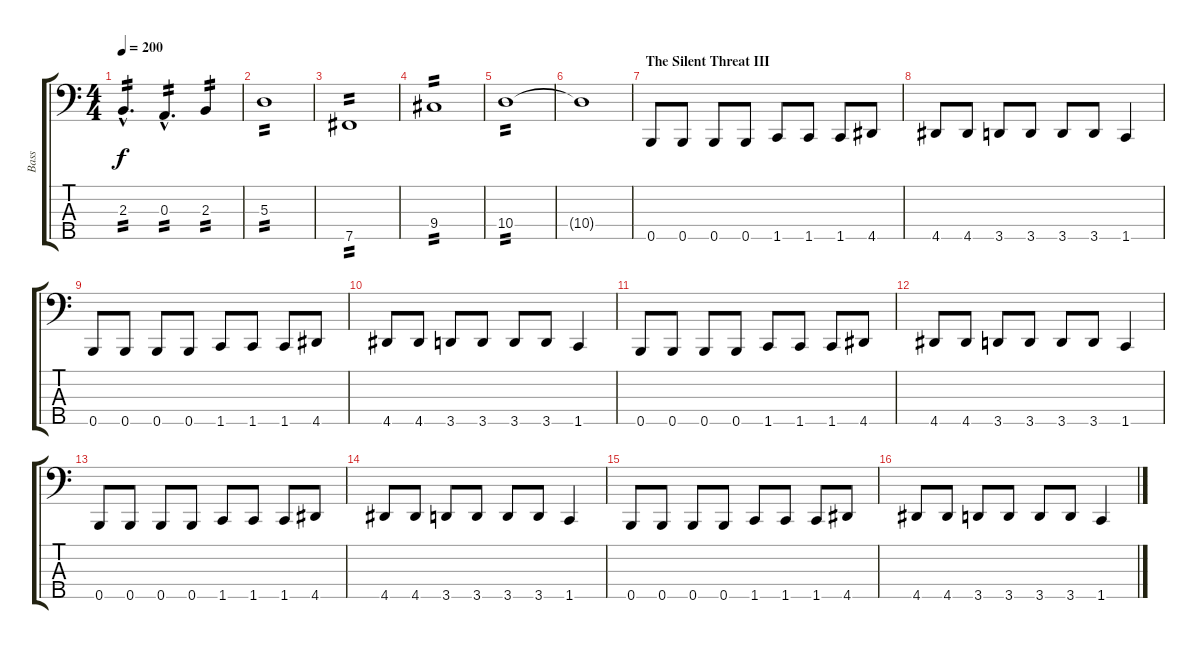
\track ("Bass" "Bass") {instrument electricbasspick}
\staff {score tabs}
\tuning (G2 D2 A1 E1 B0) {hide}
\ts (4 4)
\tempo 200
\clef f4
\ks c
2.3{hac}.4{d tp 2 dy f} 0.3{hac}.4{d tp 2} 2.3.4{tp 2} |
5.3.1{tp 2} |
7.5.1{tp 2} |
9.4.1{tp 2} |
10.4.1{tp 2} |
10.4{t}.1 |
\section ("" "The Silent Threat III")
0.5.8 0.5.8 0.5.8 0.5.8 1.5.8 1.5.8 1.5.8 4.5.8 |
4.5.8 4.5.8 3.5.8 3.5.8 3.5.8 3.5.8 1.5.4 |
0.5.8 0.5.8 0.5.8 0.5.8 1.5.8 1.5.8 1.5.8 4.5.8 |
4.5.8 4.5.8 3.5.8 3.5.8 3.5.8 3.5.8 1.5.4 |
0.5.8 0.5.8 0.5.8 0.5.8 1.5.8 1.5.8 1.5.8 4.5.8 |
4.5.8 4.5.8 3.5.8 3.5.8 3.5.8 3.5.8 1.5.4 |
0.5.8 0.5.8 0.5.8 0.5.8 1.5.8 1.5.8 1.5.8 4.5.8 |
4.5.8 4.5.8 3.5.8 3.5.8 3.5.8 3.5.8 1.5.4 |
0.5.8 0.5.8 0.5.8 0.5.8 1.5.8 1.5.8 1.5.8 4.5.8 |
4.5.8 4.5.8 3.5.8 3.5.8 3.5.8 3.5.8 1.5.4
